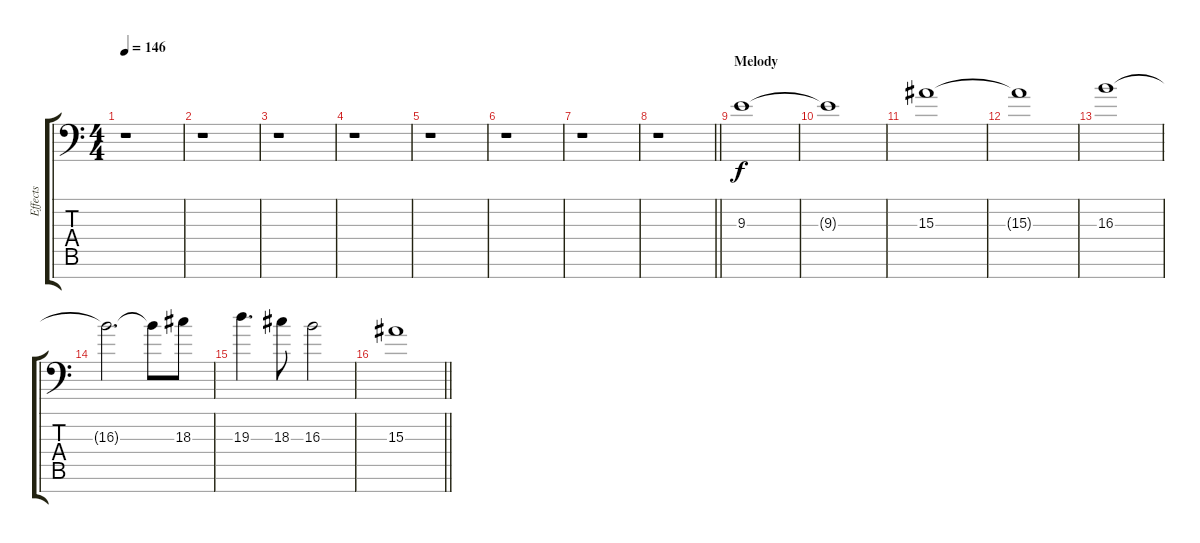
\track ("Effects" "Effects") {instrument stringensemble1}
\staff {score tabs}
\tuning (E4 B3 G3 D3 A2 E2 C-1) {hide}
\ts (4 4)
\tempo 146
\clef f4
\ks c
r.1{dy f instrument stringensemble1} |
r.1 |
r.1 |
r.1 |
r.1 |
r.1 |
r.1 |
\barLineRight lightlight
r.1 |
\section ("" "Melody")
9.3.1 |
9.3{t}.1 |
15.3.1 |
15.3{t}.1 |
16.3.1 |
16.3{t}.2{d} 16.3{t}.8 18.3.8 |
19.3.4{d} 18.3.8 16.3.2 |
\barLineRight lightlight
15.3.1
